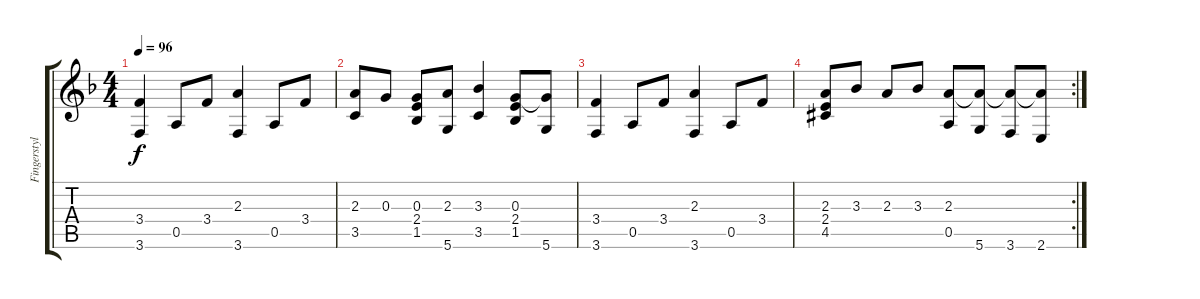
\track ("Fingerstyle Guitar " "Fingerstyl") {instrument acousticguitarsteel}
\staff {score tabs}
\tuning (E4 B3 G3 D3 A2 D2) {hide}
\ts (4 4)
\tempo 96
\clef g2
\ks dminor
(3.4 3.6).4{dy f} 0.5.8 3.4.8 (2.3 3.6).4 0.5.8 3.4.8 |
(2.3 3.5).8 0.3.8 (0.3 2.4 1.5).8 (2.3 5.6).8 (3.3 3.5).4 (0.3 2.4 1.5).8 (0.3{t} 5.6).8 |
(3.4 3.6).4 0.5.8 3.4.8 (2.3 3.6).4 0.5.8 3.4.8 |
\rc 2
(2.3 2.4 4.5{acc #}).8 3.3.8 2.3.8 3.3.8 (2.3 0.5).8 (2.3{t} 5.6).8 (2.3{t} 3.6).8 (2.3{t} 2.6).8
